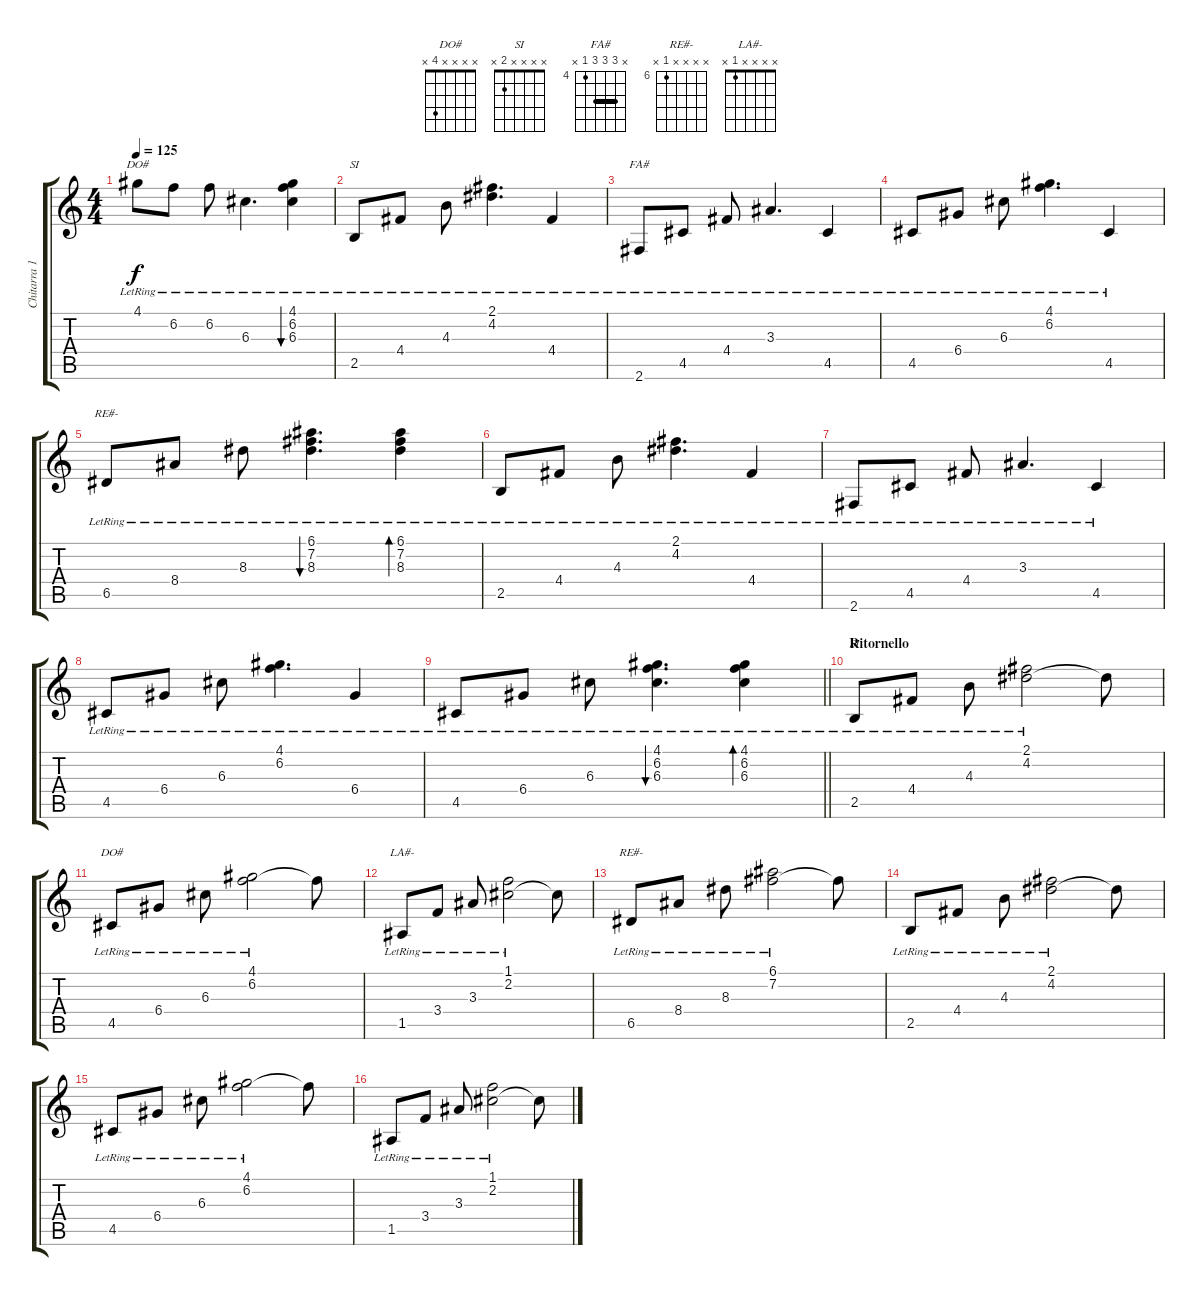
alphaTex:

\track ("Chitarra 1" "Chitarra 1") {instrument acousticguitarsteel}
\staff {score tabs}
\tuning (E4 B3 G3 D3 A2 E2) {hide}
\chord ("DO#" x 6 6 6 4 x) {firstfret 4 barre 6}
\chord ("SI" 2 4 4 4 2 x) {barre 2}
\chord ("FA#" x 6 6 6 4 x) {firstfret 4 barre 6}
\chord ("RE#-" x 7 8 8 6 x) {firstfret 6}
\chord ("SI" x x x x 2 x)
\chord ("DO#" x x x x 4 x)
\chord ("LA#-" x x x x 1 x)
\chord ("RE#-" x x x x 6 x) {firstfret 6}
\ts (4 4)
\tempo 125
\clef g2
\ks c
4.1{lr}.8{ch "DO#" dy f} 6.2{lr}.8 6.2{lr}.8 6.3{lr}.4{d} (4.1{lr} 6.2{lr} 6.3{lr}).4{bu 30} |
2.5{lr}.8{ch "SI"} 4.4{lr}.8 4.3{lr}.8 (2.1{lr} 4.2{lr}).4{d} 4.4{lr}.4 |
2.6{lr}.8{ch "FA#"} 4.5{lr}.8 4.4{lr}.8 3.3{lr}.4{d} 4.5{lr}.4 |
4.5{lr}.8 6.4{lr}.8 6.3{lr}.8 (4.1{lr} 6.2{lr}).4{d} 4.5{lr}.4 |
6.5{lr}.8{ch "RE#-"} 8.4{lr}.8 8.3{lr}.8 (6.1{lr} 7.2{lr} 8.3{lr}).4{d bu 30} (6.1{lr} 7.2{lr} 8.3{lr}).4{bd 30} |
2.5{lr}.8 4.4{lr}.8 4.3{lr}.8 (2.1{lr} 4.2{lr}).4{d} 4.4{lr}.4 |
2.6{lr}.8 4.5{lr}.8 4.4{lr}.8 3.3{lr}.4{d} 4.5{lr}.4 |
4.5{lr}.8 6.4{lr}.8 6.3{lr}.8 (4.1{lr} 6.2{lr}).4{d} 6.4{lr}.4 |
\barLineRight lightlight
4.5{lr}.8 6.4{lr}.8 6.3{lr}.8 (4.1{lr} 6.2{lr} 6.3).4{d bu 240} (4.1{lr} 6.2{lr} 6.3{lr}).4{bd 240} |
\section ("" "Ritornello")
2.5{lr}.8{ch "SI"} 4.4{lr}.8 4.3{lr}.8 (2.1 4.2{lr}).2 4.2{t}.8 |
4.5{lr}.8{ch "DO#"} 6.4{lr}.8 6.3{lr}.8 (4.1 6.2{lr}).2 6.2{t}.8 |
1.5{lr}.8{ch "LA#-"} 3.4{lr}.8 3.3{lr}.8 (1.1 2.2{lr}).2 2.2{t}.8 |
6.5{lr}.8{ch "RE#-"} 8.4{lr}.8 8.3{lr}.8 (6.1 7.2{lr}).2 7.2{t}.8 |
2.5{lr}.8 4.4{lr}.8 4.3{lr}.8 (2.1 4.2{lr}).2 4.2{t}.8 |
4.5{lr}.8 6.4{lr}.8 6.3{lr}.8 (4.1 6.2{lr}).2 6.2{t}.8 |
1.5{lr}.8 3.4{lr}.8 3.3{lr}.8 (1.1 2.2{lr}).2 2.2{t}.8
